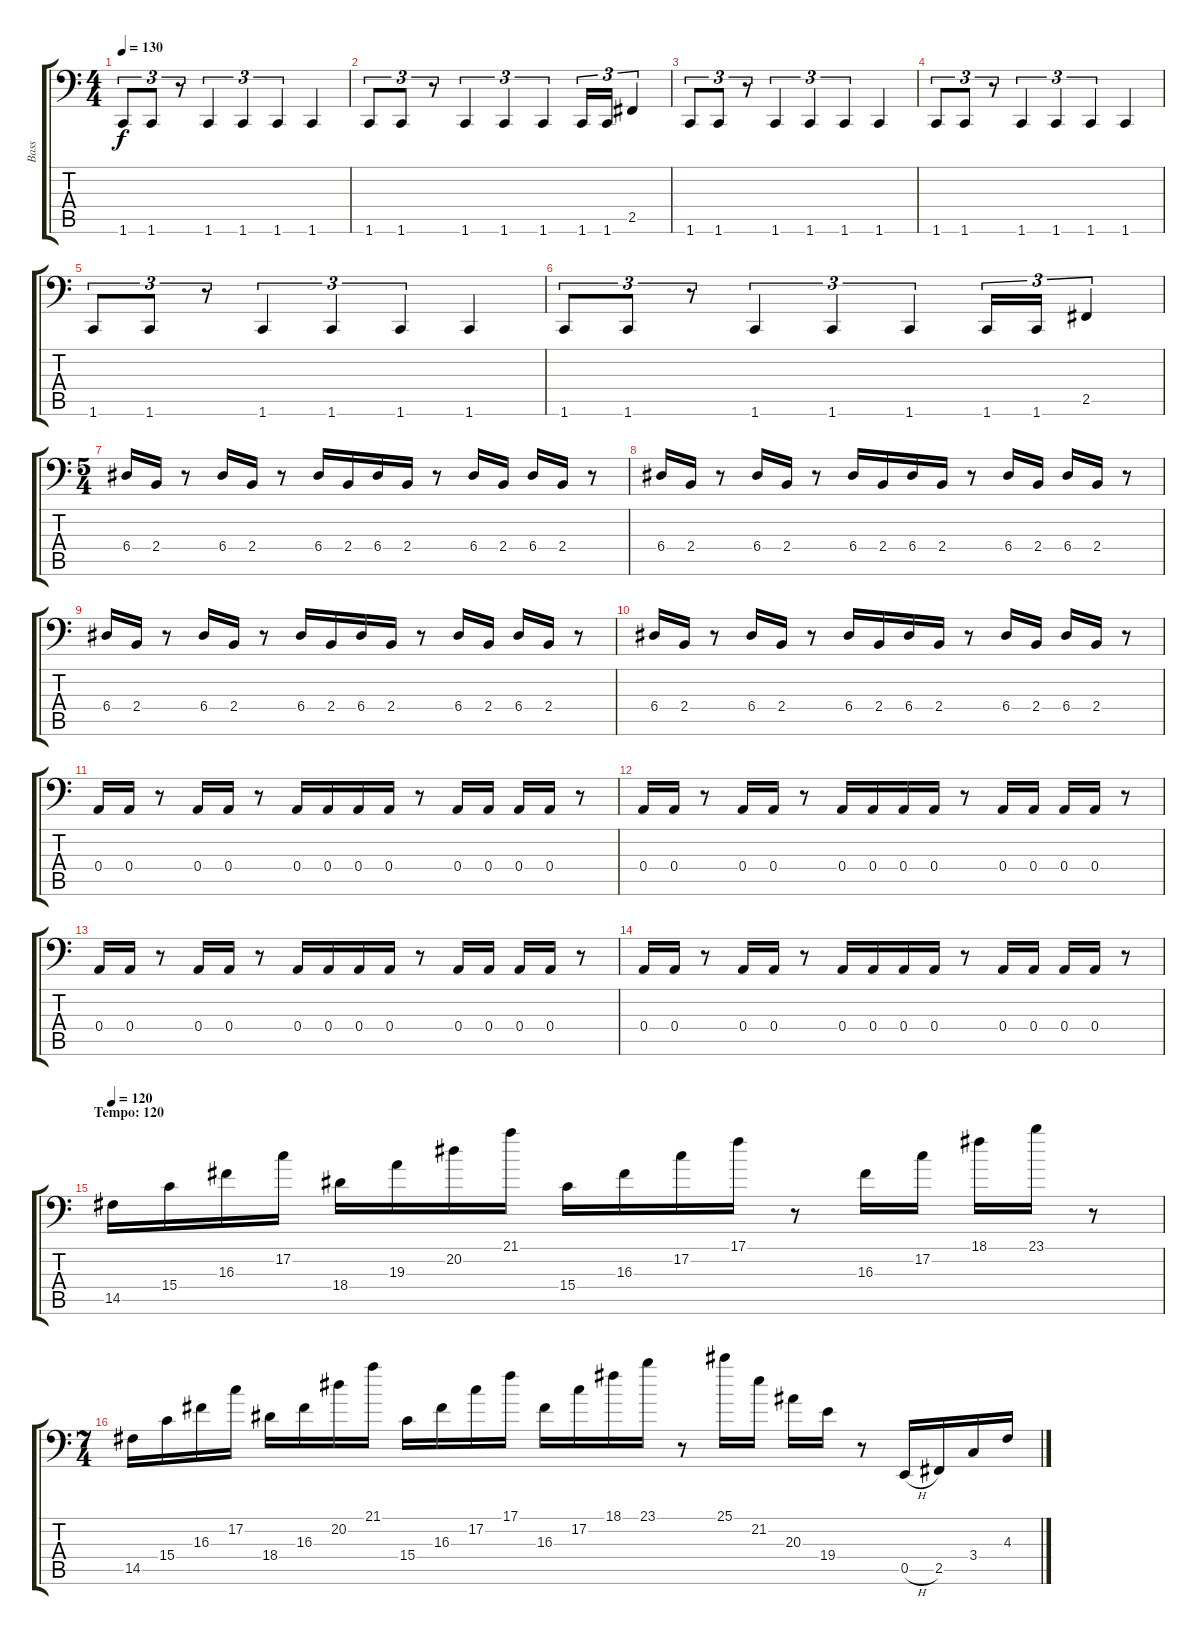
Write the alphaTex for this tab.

\track ("Bass" "Bass") {instrument electricbassfinger}
\staff {score tabs}
\tuning (C3 G2 D2 A1 E1 B0) {hide}
\ts (4 4)
\tempo 130
\clef f4
\ks c
1.6.8{tu (3 2) dy f} 1.6.8{tu (3 2)} r.8{tu (3 2)} 1.6.4{tu (3 2)} 1.6.4{tu (3 2)} 1.6.4{tu (3 2)} 1.6.4 |
1.6.8{tu (3 2)} 1.6.8{tu (3 2)} r.8{tu (3 2)} 1.6.4{tu (3 2)} 1.6.4{tu (3 2)} 1.6.4{tu (3 2)} 1.6.16{tu (3 2)} 1.6.16{tu (3 2)} 2.5.4{tu (3 2)} |
1.6.8{tu (3 2)} 1.6.8{tu (3 2)} r.8{tu (3 2)} 1.6.4{tu (3 2)} 1.6.4{tu (3 2)} 1.6.4{tu (3 2)} 1.6.4 |
1.6.8{tu (3 2)} 1.6.8{tu (3 2)} r.8{tu (3 2)} 1.6.4{tu (3 2)} 1.6.4{tu (3 2)} 1.6.4{tu (3 2)} 1.6.4 |
1.6.8{tu (3 2)} 1.6.8{tu (3 2)} r.8{tu (3 2)} 1.6.4{tu (3 2)} 1.6.4{tu (3 2)} 1.6.4{tu (3 2)} 1.6.4 |
1.6.8{tu (3 2)} 1.6.8{tu (3 2)} r.8{tu (3 2)} 1.6.4{tu (3 2)} 1.6.4{tu (3 2)} 1.6.4{tu (3 2)} 1.6.16{tu (3 2)} 1.6.16{tu (3 2)} 2.5.4{tu (3 2)} |
\ts (5 4)
6.4.16 2.4.16 r.8 6.4.16 2.4.16 r.8 6.4.16 2.4.16 6.4.16 2.4.16 r.8 6.4.16 2.4.16 6.4.16 2.4.16 r.8 |
6.4.16 2.4.16 r.8 6.4.16 2.4.16 r.8 6.4.16 2.4.16 6.4.16 2.4.16 r.8 6.4.16 2.4.16 6.4.16 2.4.16 r.8 |
6.4.16 2.4.16 r.8 6.4.16 2.4.16 r.8 6.4.16 2.4.16 6.4.16 2.4.16 r.8 6.4.16 2.4.16 6.4.16 2.4.16 r.8 |
6.4.16 2.4.16 r.8 6.4.16 2.4.16 r.8 6.4.16 2.4.16 6.4.16 2.4.16 r.8 6.4.16 2.4.16 6.4.16 2.4.16 r.8 |
0.4.16 0.4.16 r.8 0.4.16 0.4.16 r.8 0.4.16 0.4.16 0.4.16 0.4.16 r.8 0.4.16 0.4.16 0.4.16 0.4.16 r.8 |
0.4.16 0.4.16 r.8 0.4.16 0.4.16 r.8 0.4.16 0.4.16 0.4.16 0.4.16 r.8 0.4.16 0.4.16 0.4.16 0.4.16 r.8 |
0.4.16 0.4.16 r.8 0.4.16 0.4.16 r.8 0.4.16 0.4.16 0.4.16 0.4.16 r.8 0.4.16 0.4.16 0.4.16 0.4.16 r.8 |
0.4.16 0.4.16 r.8 0.4.16 0.4.16 r.8 0.4.16 0.4.16 0.4.16 0.4.16 r.8 0.4.16 0.4.16 0.4.16 0.4.16 r.8 |
\section ("" "Tempo: 120")
\tempo 120
14.5.16 15.4.16 16.3.16 17.2.16 18.4.16 19.3.16 20.2.16 21.1.16 15.4.16 16.3.16 17.2.16 17.1.16 r.8 16.3.16 17.2.16 18.1.16 23.1.16 r.8 |
\ts (7 4)
14.5.16 15.4.16 16.3.16 17.2.16 18.4.16 16.3.16 20.2.16 21.1.16 15.4.16 16.3.16 17.2.16 17.1.16 16.3.16 17.2.16 18.1.16 23.1.16 r.8 25.1.16 21.2.16 20.3.16 19.4.16 r.8 0.5{h}.16 2.5.16 3.4.16 4.3.16
